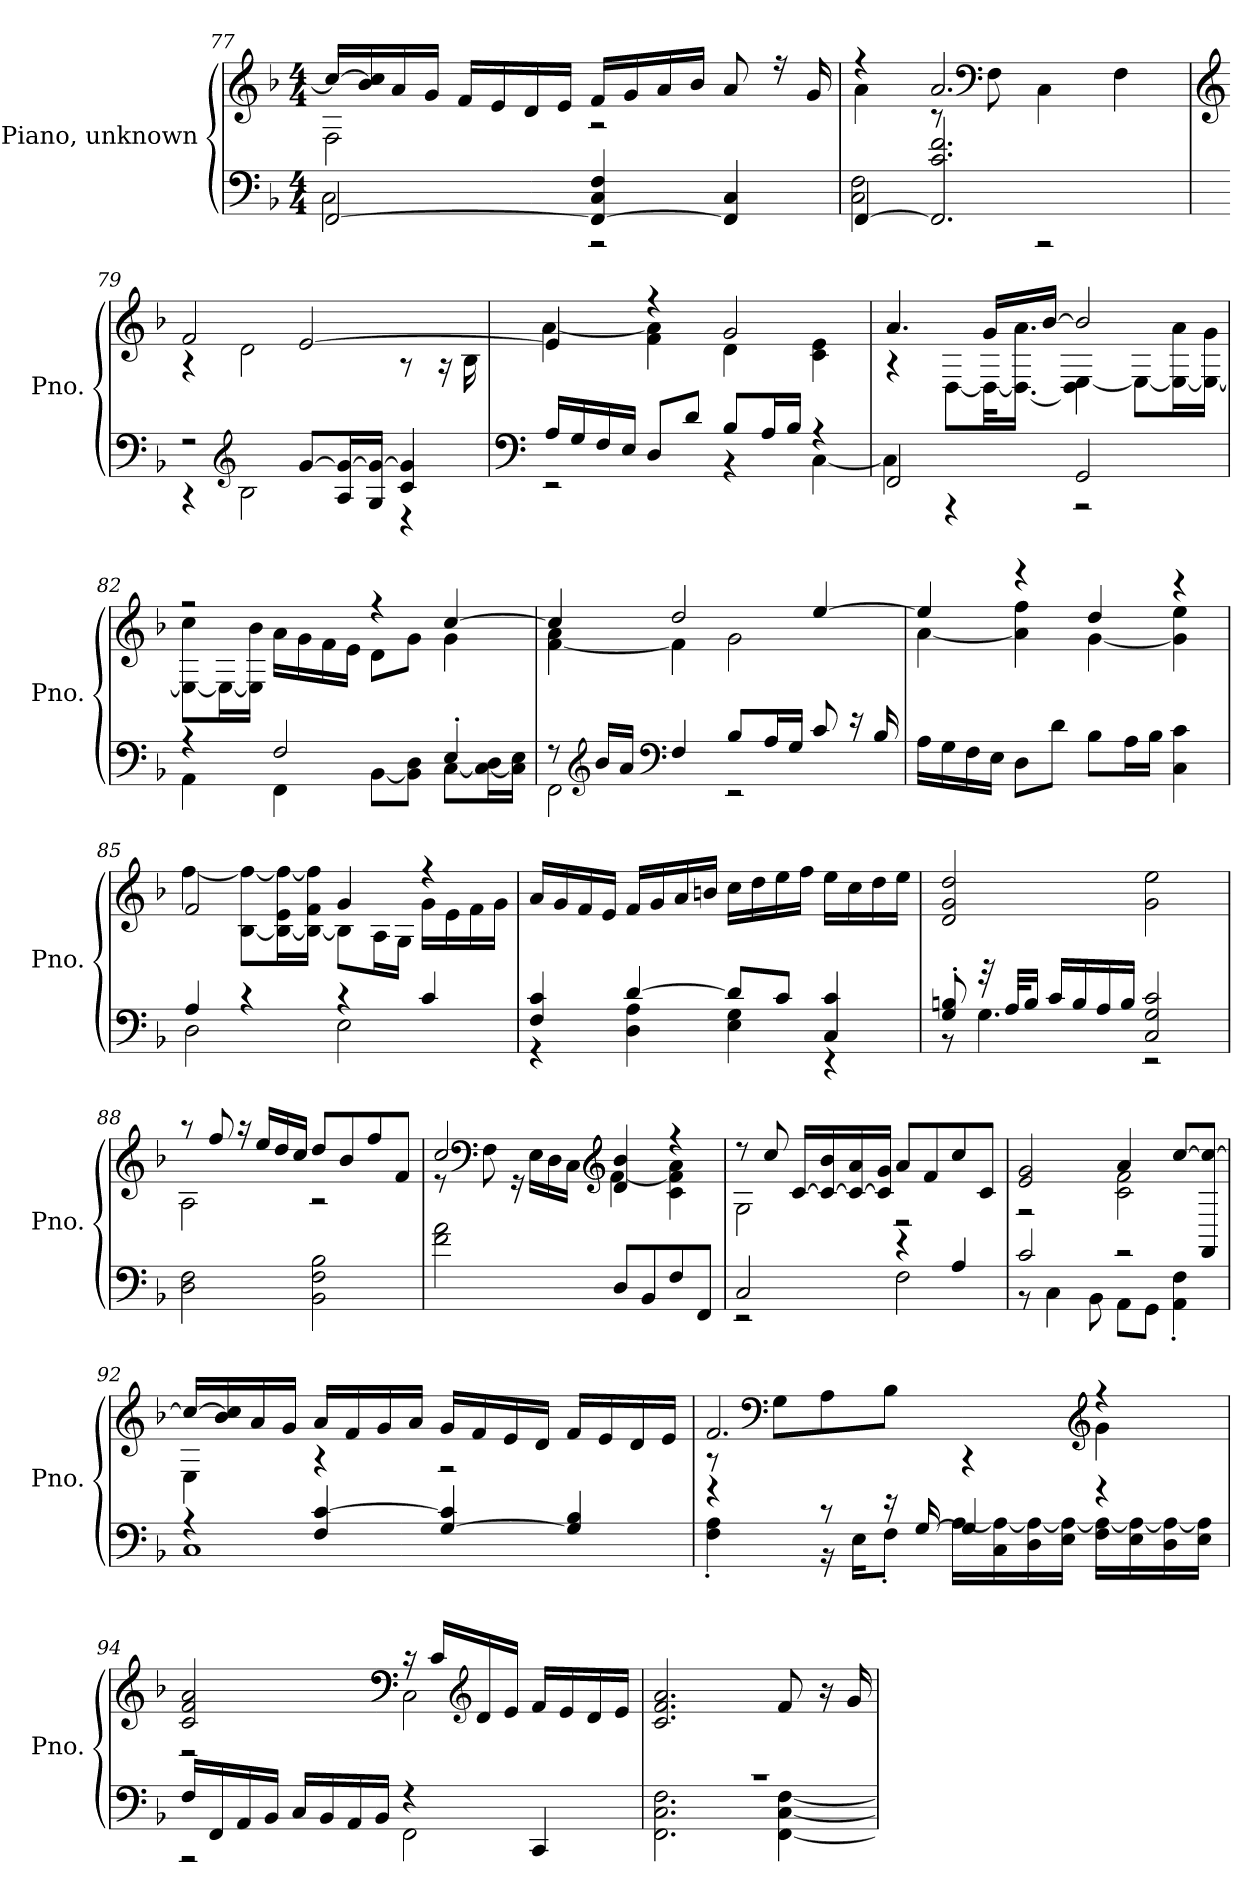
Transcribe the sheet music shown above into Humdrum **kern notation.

**kern	**kern
*part1	*part1
*staff2	*staff1
*I"Piano, unknown	*
*I'Pno.	*
*clefF4	*clefG2
*k[b-]	*k[b-]
*M4/4	*M4/4
=77	=77
*^	*^
[2FF/	2C\	16cc/LL_	2F\
.	.	16b-/ 16cc/]	.
.	.	16a/	.
.	.	16g/JJ	.
.	.	16f/LL	.
.	.	16e/	.
.	.	16d/	.
.	.	16e/JJ	.
4FF/_ 4C/ 4F/	2r	16f/LL	2r
.	.	16g/	.
.	.	16a/	.
.	.	16b-/JJ	.
4FF/] 4C/	.	8a/	.
.	.	16r	.
.	.	16g/	.
=78	=78	=78	=78
[4FF/	2C\ 2F\	4r	4a\
2.FF/] 2.c/ 2.f/	.	2.a/	8r
*	*	*clefF4	*
.	.	.	8F\
.	2r	.	4C\
.	.	.	4F\
!!LO:LB:g=z	!!
=79	=79	=79	=79
*	*	*clefG2	*
2r	4r	2f/	4r
*clefG2	*	*	*
.	2B-\	.	2d\
[8g/L	.	[2e/	.
16A/ 16g/_L	.	.	.
16G/ 16g/_JJ	.	.	.
4c/ 4g/]	4r	.	8r
.	.	.	16r
.	.	.	16B-\
=80	=80	=80	=80
*clefF4	*	*	*
16A/LL	2r	4e/]	[4a\
16G/	.	.	.
16F/	.	.	.
16E/JJ	.	.	.
8D/L	.	4r	4f\ 4a\]
8d/J	.	.	.
8B-/L	4r	2g/	4d\
16A/L	.	.	.
16B-/JJ	.	.	.
4r	[4C\	.	4c\ 4e\
=81	=81	=81	=81
2FF/	4C\]	4.a/	4r
.	4r	.	[8D\L
.	.	16g/LL	32D\KL_
.	.	.	16.D\_ 16.a\JJ
.	.	[16b-/JJ	.
2GG/	2r	2b-/]	4D\] [4E\
.	.	.	8E\L_
.	.	.	16E\_ 16a\L
.	.	.	16E\_ 16g\JJ
!!LO:LB:g=z	!!
=82	=82	=82	=82
4r	4AA\	2r	8E\_ 8cc\L
.	.	.	16E\L_
.	.	.	16E\] 16b-\JJ
2F/	4FF\	.	16a\LL
.	.	.	16g\
.	.	.	16f\
.	.	.	16e\JJ
.	[8BB-\L	4r	8d\L
.	8BB-\] 8D\J	.	8g\J
4E'/	[8C\L	[4cc/	4g\
.	16C\_ 16D\L	.	.
.	16C\] 16E\JJ	.	.
=83	=83	=83	=83
8r	2FF\	4cc/]	[4f\ 4a\
*clefG2	*	*	*
16b-/LL	.	.	.
16a/JJ	.	.	.
*clefF4	*	*	*
4F/	.	2dd/	4f\]
8B-/L	2r	.	2g\
16A/L	.	.	.
16G/JJ	.	.	.
8c/	.	[4ee/	.
16r	.	.	.
16B-/	.	.	.
*v	*v	*	*
=84	=84	=84
16A\LL	4ee/]	[4a\
16G\	.	.
16F\	.	.
16E\JJ	.	.
8D\L	4r	4a\] 4ff\
8d\J	.	.
8B-\L	4dd/	[4g\
16A\L	.	.
16B-\JJ	.	.
4C\ 4c\	4r	4g\] 4ee\
!!LO:LB:g=z	!!
=85	=85	=85
*^	*	*
4A/	2D\	2f/	[4ff\
4r	.	.	[8B-\ 8ff\_L
.	.	.	16B-\_ 16e\ 16ff\_L
.	.	.	16B-\_ 16f\ 16ff\]JJ
4r	2E\	4g/	8B-\L]
.	.	.	16A\L
.	.	.	16G\JJ
4c/	.	4r	16g\LL
.	.	.	16e\
.	.	.	16f\
.	.	.	16g\JJ
*	*	*v	*v
=86	=86	=86
4F/ 4c/	4r	16a/LL
.	.	16g/
.	.	16f/
.	.	16e/JJ
[4d/	4D\ 4A\	16f/LL
.	.	16g/
.	.	16a/
.	.	16bn/JJ
8d/L]	4E\ 4G\	16cc\LL
.	.	16dd\
8c/J	.	16ee\
.	.	16ff\JJ
4C/ 4c/	4r	16ee\LL
.	.	16cc\
.	.	16dd\
.	.	16ee\JJ
=87	=87	=87
8G/' 8Bn/'	8r	2d/ 2g/ 2dd/
32r	4.G\	.
32A/KLL	.	.
16B/JJ	.	.
16c/LL	.	.
16B/	.	.
16A/	.	.
16B/JJ	.	.
2C/ 2G/ 2c/	2r	2g\ 2ee\
*v	*v	*
!!LO:PB:g=z
=88	=88
*	*^
2D\ 2F\	8r	2A\
.	8ff/	.
.	16r	.
.	16ee/LL	.
.	16dd/	.
.	16cc/JJ	.
2BB-\ 2F\ 2B-\	8dd/L	2r
.	8b-/	.
.	8ff/	.
.	8f/J	.
=89	=89	=89
2f\ 2a\	2cc/	8r
*	*clefF4	*
.	.	8F\
.	.	16r
.	.	16E\LL
.	.	16D\
.	.	16C\JJ
*	*clefG2	*
8D/L	4d/ 4b-/	[4f\
8BB-/	.	.
8F/	4r	4c\ 4f\] 4a\
8FF/J	.	.
=90	=90	=90
*^	*	*
2C/	2r	8r	2G\
.	.	8cc/	.
.	.	[16c/LL	.
.	.	16c/_ 16b-/	.
.	.	16c/_ 16a/	.
.	.	16c/] 16g/JJ	.
4r	2F\	8a/L	2r
.	.	8f/	.
4A/	.	8cc/	.
.	.	8c/J	.
=91	=91	=91	=91
2c/	8r	2e/ 2g/	2r
.	4C\	.	.
.	8BB-\	.	.
2r	8AA\L	4a/	2c\ 2f\
.	8GG\J	.	.
.	4AA\' 4F\'	[8cc/L	.
.	.	8FF/ 8cc/_J	.
!!LO:LB:g=z	!!
=92	=92	=92	=92
4r	1C	16cc/LL_	4E\
.	.	16b-/ 16cc/]	.
.	.	16a/	.
.	.	16g/JJ	.
4F/ [4c/	.	16a/LL	4r
.	.	16f/	.
.	.	16g/	.
.	.	16a/JJ	.
[4G/ 4c/]	.	16g/LL	2r
.	.	16f/	.
.	.	16e/	.
.	.	16d/JJ	.
4G/] 4B-/	.	16f/LL	.
.	.	16e/	.
.	.	16d/	.
.	.	16e/JJ	.
=93	=93	=93	=93
4r	4F\' 4A\'	2.f/	8r
*	*	*clefF4	*
.	.	.	8G\L
8r	16r	.	8A\
.	16E\KL	.	.
16r	8F'\J	.	8B-\J
[16G/	.	.	.
4G/]	[16A\LL	.	4r
.	16C\ 16A\_	.	.
.	16D\ 16A\_	.	.
.	16E\ 16A\_JJ	.	.
*	*	*clefG2	*
4r	16F\ 16A\_LL	4r	4g\
.	16E\ 16A\_	.	.
.	16D\ 16A\_	.	.
.	16E\ 16A\]JJ	.	.
!!LO:LB:g=z	!!
=94	=94	=94	=94
16F/LL	2r	2c/ 2f/ 2a/	2r
16FF/	.	.	.
16AA/	.	.	.
16BB-/JJ	.	.	.
16C/LL	.	.	.
16BB-/	.	.	.
16AA/	.	.	.
16BB-/JJ	.	.	.
*	*	*clefF4	*
4r	2FF\	16r	2C\
.	.	16c/LL	.
*	*	*clefG2	*
.	.	16d/	.
.	.	16e/JJ	.
4CC/	.	16f/LL	.
.	.	16e/	.
.	.	16d/	.
.	.	16e/JJ	.
*	*	*v	*v
=95	=95	=95
1r	2.FF\ 2.C\ 2.F\	2.c/ 2.f/ 2.a/
.	[4FF\ [4C\ [4F\	8f/
.	.	16r
.	.	16g/
*v	*v	*
=	=
*-	*-
